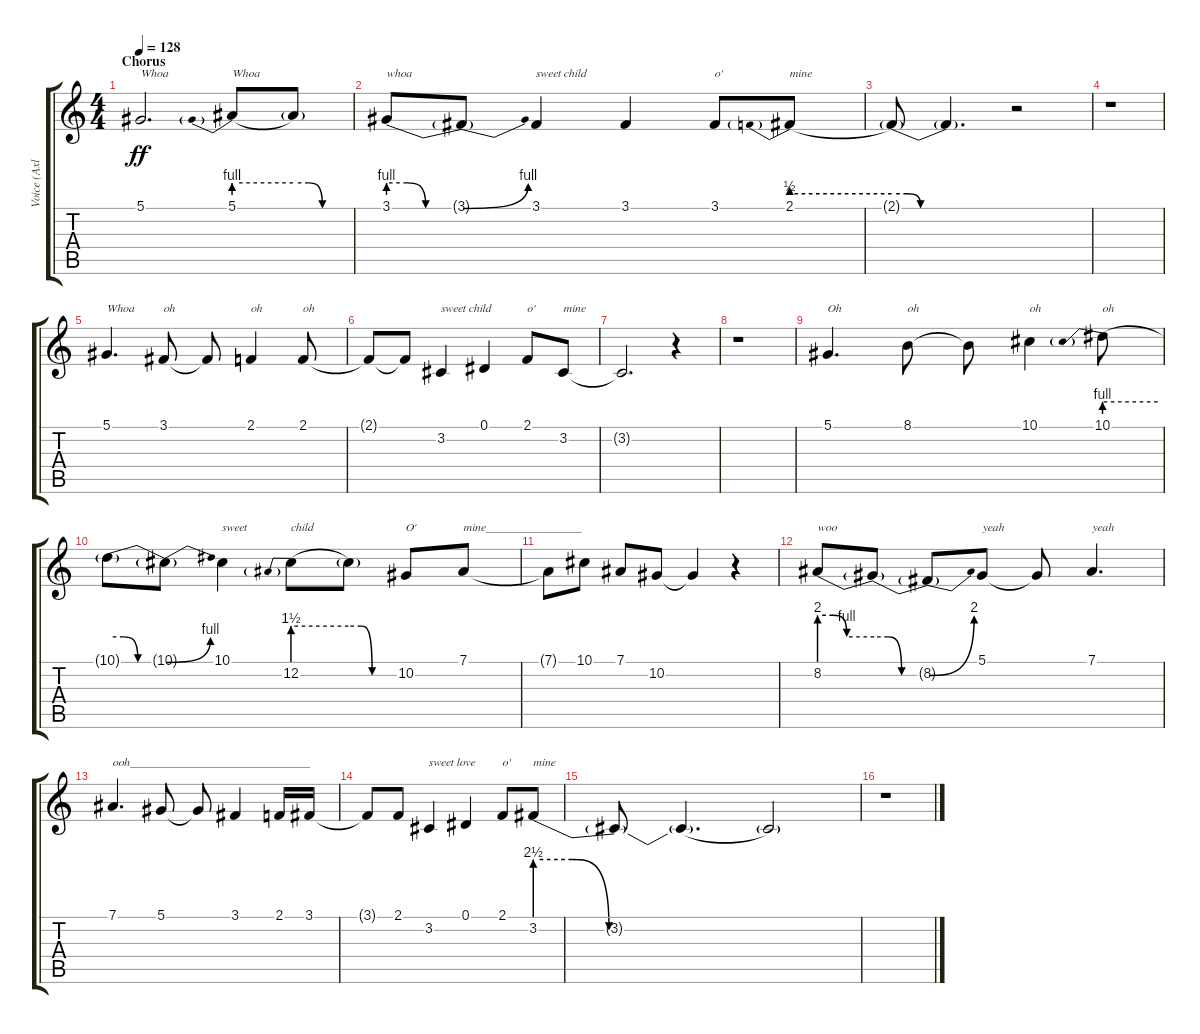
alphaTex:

\track ("Voice (Axl)" "Voice (Axl") {instrument lead2sawtooth}
\staff {score tabs}
\tuning (Eb4 Bb3 Gb3 Db3 Ab2 Eb2) {hide}
\ts (4 4)
\section ("" "Chorus")
\tempo 128
\clef g2
\ks c
5.1.2{d txt "Whoa" dy ff} 5.1{be (prebend 0 4 60 4)}.8{txt "Whoa"} 5.1{be (custom 0 4 15 4 30 0 60 0) t}.8 |
3.1{be (custom 0 4 15 4 30 0 60 0)}.8{txt "whoa"} 3.1{be (bend 0 0 60 4) t}.8 3.1.4{txt "sweet child"} 3.1.4 3.1.8{txt "o'"} 2.1{be (prebend 0 2 60 2)}.8{txt "mine"} |
2.1{be (custom 0 2 15 2 30 0 60 0) t}.8 2.1{be (hold 0 0 60 0) t}.4{d} r.2 |
r.1 |
5.1.4{d txt "Whoa"} 3.1.8{txt "oh"} 3.1{t}.8 2.1.4{txt "oh"} 2.1.8{txt "oh"} |
2.1{t}.8 2.1{t}.8 3.2.4{txt "sweet child"} 0.1.4 2.1.8{txt "o'"} 3.2.8{txt "mine"} |
3.2{t}.2{d} r.4 |
r.1 |
5.1.4{d txt "Oh"} 8.1.8{txt "oh"} 8.1{t}.8 10.1.4{txt "oh"} 10.1{be (prebend 0 4 60 4)}.8{txt "oh"} |
10.1{be (custom 0 4 15 4 30 0 60 0) t}.8 10.1{be (bend 0 0 60 4) t}.8 10.1.4{txt "sweet"} 12.2{be (prebend 0 6 60 6)}.8{txt "child"} 12.2{be (custom 0 6 15 6 30 0 60 0) t}.8 10.2.8{txt "O'"} 7.1.8{txt "mine________________"} |
7.1{t}.8 10.1.8 7.1.8 10.2.8 10.2{t}.4 r.4 |
8.2{be (custom 0 8 15 8 30 4 60 4)}.8{txt "woo"} 8.2{be (custom 0 4 15 4 30 0 60 0) t}.8 8.2{be (bend 0 0 60 8) t}.8 5.1.8{txt "yeah"} 5.1{t}.8 7.1.4{d txt "yeah"} |
7.1.4{d txt "ooh______________________________"} 5.1.8 5.1{t}.8 3.1.4 2.1.16 3.1.16 |
3.1{t}.8 2.1.8 3.2.4{txt "sweet love"} 0.1.4 2.1.8{txt "o'"} 3.2{be (custom 0 10 15 10 30 0 60 0)}.8{txt "mine"} |
3.2{t}.8 3.2{be (hold 0 0 60 0) t}.4{d} 3.2{be (hold 0 0 60 0) t}.2 |
r.1
